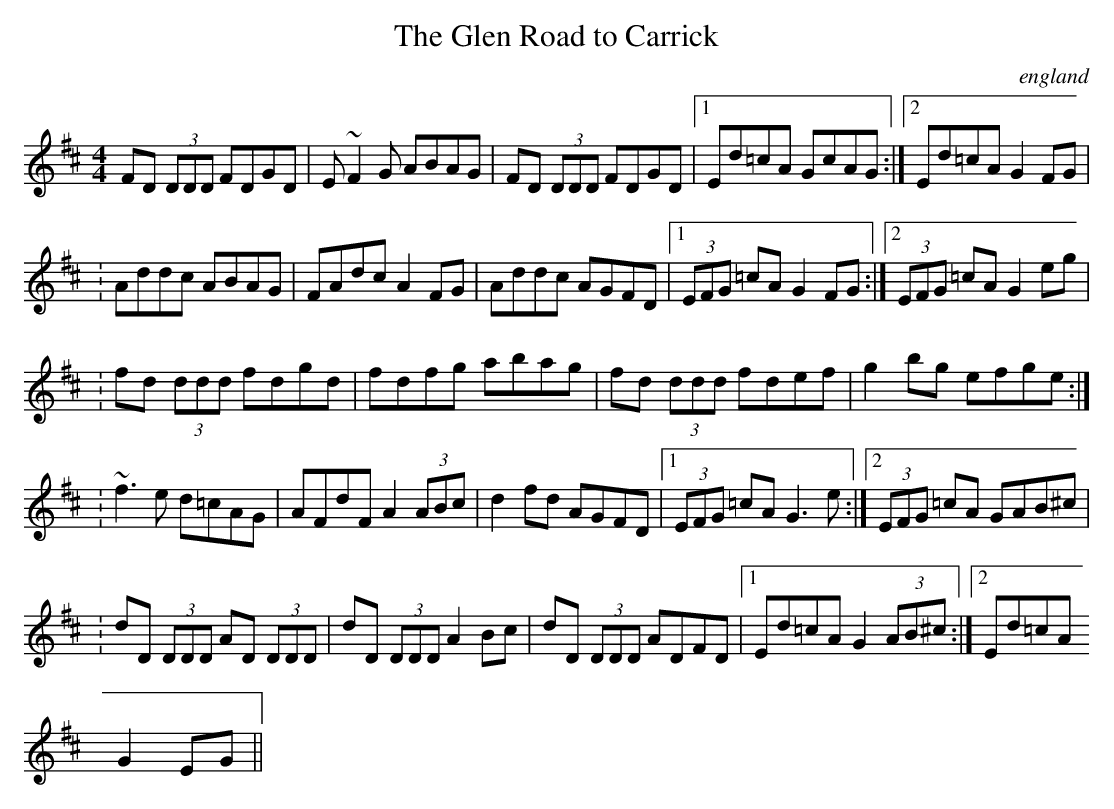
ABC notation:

X:1
T:Glen Road to Carrick, The
O:england
M:4/4
L:1/8
K:D
FD (3DDD FDGD|E~F2G ABAG|FD (3DDD FDGD|1Ed=cA GcAG:|2Ed=cA G2FG|
:Addc ABAG|FAdc A2FG|Addc AGFD|1(3EFG =cA G2FG:|2(3EFG =cA G2eg|
:fd (3ddd fdgd|fdfg abag|fd (3ddd fdef|g2bg efge:|
:~f3e d=cAG|AFdF A2(3ABc|d2fd AGFD|1(3EFG =cA G3e:|2(3EFG =cA GAB^c|
:dD (3DDD AD (3DDD|dD (3DDD A2Bc|dD (3DDD ADFD|1Ed=cA G2(3AB^c:|2Ed=cA
G2EG||
